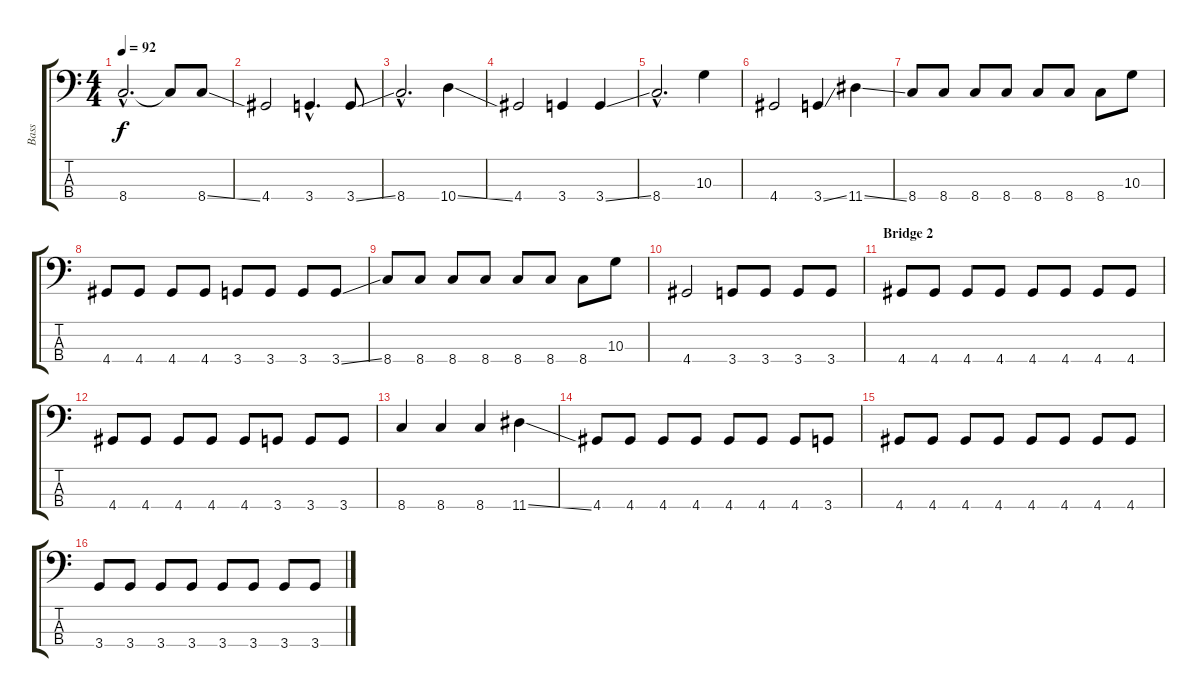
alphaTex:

\track ("Bass" "Bass") {instrument electricbasspick}
\staff {score tabs}
\tuning (G2 D2 A1 E1) {hide}
\ts (4 4)
\tempo 92
\clef f4
\ks c
8.4{hac}.2{d dy f} 8.4{t}.8 8.4{ss}.8 |
4.4.2 3.4{hac}.4{d} 3.4{ss}.8 |
8.4{hac}.2{d} 10.4{ss}.4 |
4.4.2 3.4.4 3.4{ss}.4 |
8.4{hac}.2{d} 10.3.4 |
4.4.2 3.4{ss}.4 11.4{ss}.4 |
8.4.8 8.4.8 8.4.8 8.4.8 8.4.8 8.4.8 8.4.8 10.3.8 |
4.4.8 4.4.8 4.4.8 4.4.8 3.4.8 3.4.8 3.4.8 3.4{ss}.8 |
8.4.8 8.4.8 8.4.8 8.4.8 8.4.8 8.4.8 8.4.8 10.3.8 |
4.4.2 3.4.8 3.4.8 3.4.8 3.4.8 |
\section ("" "Bridge 2")
4.4.8 4.4.8 4.4.8 4.4.8 4.4.8 4.4.8 4.4.8 4.4.8 |
4.4.8 4.4.8 4.4.8 4.4.8 4.4.8 3.4.8 3.4.8 3.4.8 |
8.4.4 8.4.4 8.4.4 11.4{ss}.4 |
4.4.8 4.4.8 4.4.8 4.4.8 4.4.8 4.4.8 4.4.8 3.4.8 |
4.4.8 4.4.8 4.4.8 4.4.8 4.4.8 4.4.8 4.4.8 4.4.8 |
3.4.8 3.4.8 3.4.8 3.4.8 3.4.8 3.4.8 3.4.8 3.4{ss}.8
